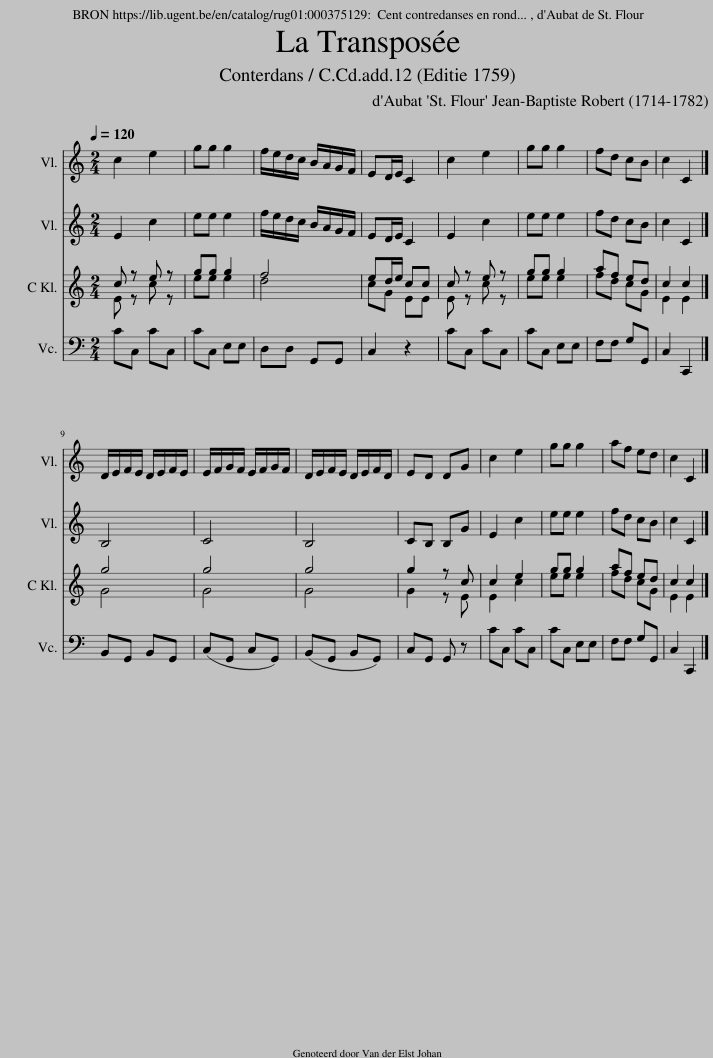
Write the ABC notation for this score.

X:1
%%score 1 2 ( 3 4 ) 5
L:1/8
Q:1/4=120
M:2/4
I:linebreak $
K:C
V:1 treble
V:2 treble
V:3 treble
V:4 treble
V:5 bass
V:1
 c2 e2 | gg g2 | f/e/d/c/ B/A/G/F/ | ED/E/ C2 | c2 e2 | %5
 gg g2 | fd cB | c2 C2 |]$ D/E/F/E/ D/E/F/E/ | E/F/G/F/ E/F/G/F/ | %10
 D/E/F/E/ D/E/F/D/ | ED DG | c2 e2 | gg g2 | af ed | %15
 c2 C2 |] %16
V:2
 E2 c2 | ee e2 | f/e/d/c/ B/A/G/F/ | ED/E/ C2 | E2 c2 | %5
 ee e2 | fd cB | c2 C2 |]$ B,4 | C4 | %10
 B,4 | CB, B,G | E2 c2 | ee e2 | fd cB | %15
 c2 C2 |] %16
V:3
 c z e z | gg g2 | f4 | ed/e/ cc | c z e z | %5
 gg g2 | af ed | c2 c2 |]$ g4 | g4 | %10
 g4 | g2 z c | c2 e2 | gg g2 | af ed | %15
 c2 c2 |] %16
V:4
 E z c z | ee e2 | d4 | cG EE | E z c z | %5
 ee e2 | fd cG | E2 E2 |]$ G4 | G4 | %10
 G4 | G2 z E | E2 c2 | ee e2 | fd cG | %15
 E2 E2 |] %16
V:5
 CC, CC, | CC, E,E, | D,D, G,,G,, | C,2 z2 | CC, CC, | %5
 CC, E,E, | F,F, G,G,, | C,2 C,,2 |]$ B,,G,, B,,G,, | (C,G,, C,G,,) | %10
 (B,,G,, B,,G,,) | C,G,, G,, z | CC, CC, | CC, E,E, | F,F, G,G,, | %15
 C,2 C,,2 |] %16
